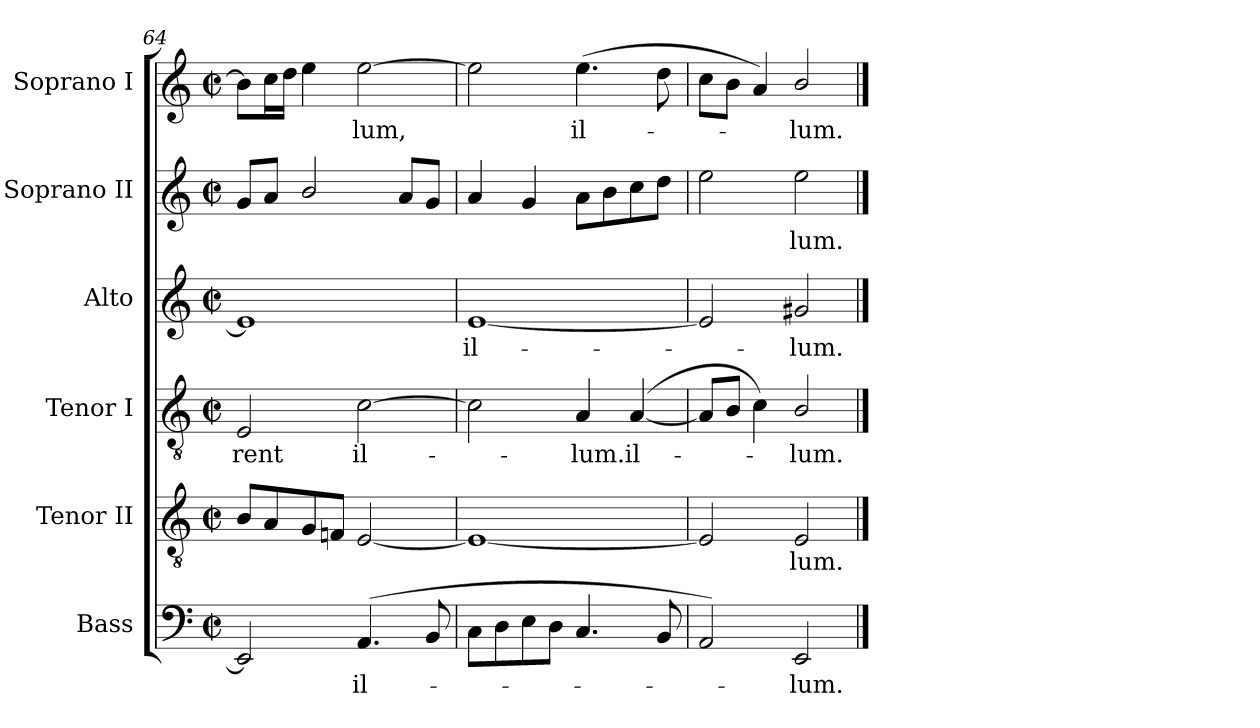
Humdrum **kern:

**kern	**text	**kern	**text	**kern	**text	**kern	**text	**kern	**text	**kern	**text
*part6	*part6	*part5	*part5	*part4	*part4	*part3	*part3	*part2	*part2	*part1	*part1
*staff6	*staff6	*staff5	*staff5	*staff4	*staff4	*staff3	*staff3	*staff2	*staff2	*staff1	*staff1
*I"Bass	*	*I"Tenor II	*	*I"Tenor I	*	*I"Alto	*	*I"Soprano II	*	*I"Soprano I	*
*I'B	*	*I'T II	*	*I'T I	*	*I'A	*	*I'S II	*	*I'S I	*
*clefF4	*	*clefGv2	*	*clefGv2	*	*clefG2	*	*clefG2	*	*clefG2	*
*k[]	*	*k[]	*	*k[]	*	*k[]	*	*k[]	*	*k[]	*
*C:	*	*C:	*	*C:	*	*C:	*	*C:	*	*C:	*
*M2/2	*	*M2/2	*	*M2/2	*	*M2/2	*	*M2/2	*	*M2/2	*
*met(c|)	*	*met(c|)	*	*met(c|)	*	*met(c|)	*	*met(c|)	*	*met(c|)	*
=64	=64	=64	=64	=64	=64	=64	=64	=64	=64	=64	=64
!	!	!	!	!	!LO:LY:b	!	!	!	!	!	!
2EE]	.	8BL	.	2E	-rent	1e]	.	8gL	.	8bL]	.
.	.	8A	.	.	.	.	.	8aJ	.	16ccL	.
.	.	.	.	.	.	.	.	.	.	16ddJJ	.
.	.	8G	.	.	.	.	.	2b/	.	4ee	.
.	.	8FnJ	.	.	.	.	.	.	.	.	.
!	!LO:LY:b	!	!	!	!LO:LY:b	!	!	!	!	!	!LO:LY:b
(<4.AA	il-	[2E	.	[2c	il-	.	.	.	.	[2ee	lum,
.	.	.	.	.	.	.	.	8aL	.	.	.
8BB	.	.	.	.	.	.	.	8gJ	.	.	.
=65	=65	=65	=65	=65	=65	=65	=65	=65	=65	=65	=65
!	!	!	!	!	!	!	!LO:LY:b	!	!	!	!
8CL	.	1E_	.	2c]	.	[1e	il-	4a	.	2ee]	.
8D	.	.	.	.	.	.	.	.	.	.	.
8E	.	.	.	.	.	.	.	4g	.	.	.
8DJ	.	.	.	.	.	.	.	.	.	.	.
!	!	!	!	!	!LO:LY:b	!	!	!	!	!	!LO:LY:b
4.C	.	.	.	4A	lum.	.	.	8aL	.	(>4.ee	il-
.	.	.	.	.	.	.	.	8b	.	.	.
!	!	!	!	!	!LO:LY:b	!	!	!	!	!	!
.	.	.	.	(<[4A	il-	.	.	8cc	.	.	.
8BB	.	.	.	.	.	.	.	8ddJ	.	8dd	.
=66	=66	=66	=66	=66	=66	=66	=66	=66	=66	=66	=66
2AA)	.	2E]	.	8AL]	.	2e]	.	2ee	.	8ccL	.
.	.	.	.	8BJ	.	.	.	.	.	8bJ	.
.	.	.	.	4c)	.	.	.	.	.	4a)	.
!	!LO:LY:b	!	!LO:LY:b	!	!LO:LY:b	!	!LO:LY:b	!	!LO:LY:b	!	!LO:LY:b
2EE	lum.	2E	lum.	2B/	lum.	2g#X	lum.	2ee	lum.	2b/	lum.
==	==	==	==	==	==	==	==	==	==	==	==
*-	*-	*-	*-	*-	*-	*-	*-	*-	*-	*-	*-
